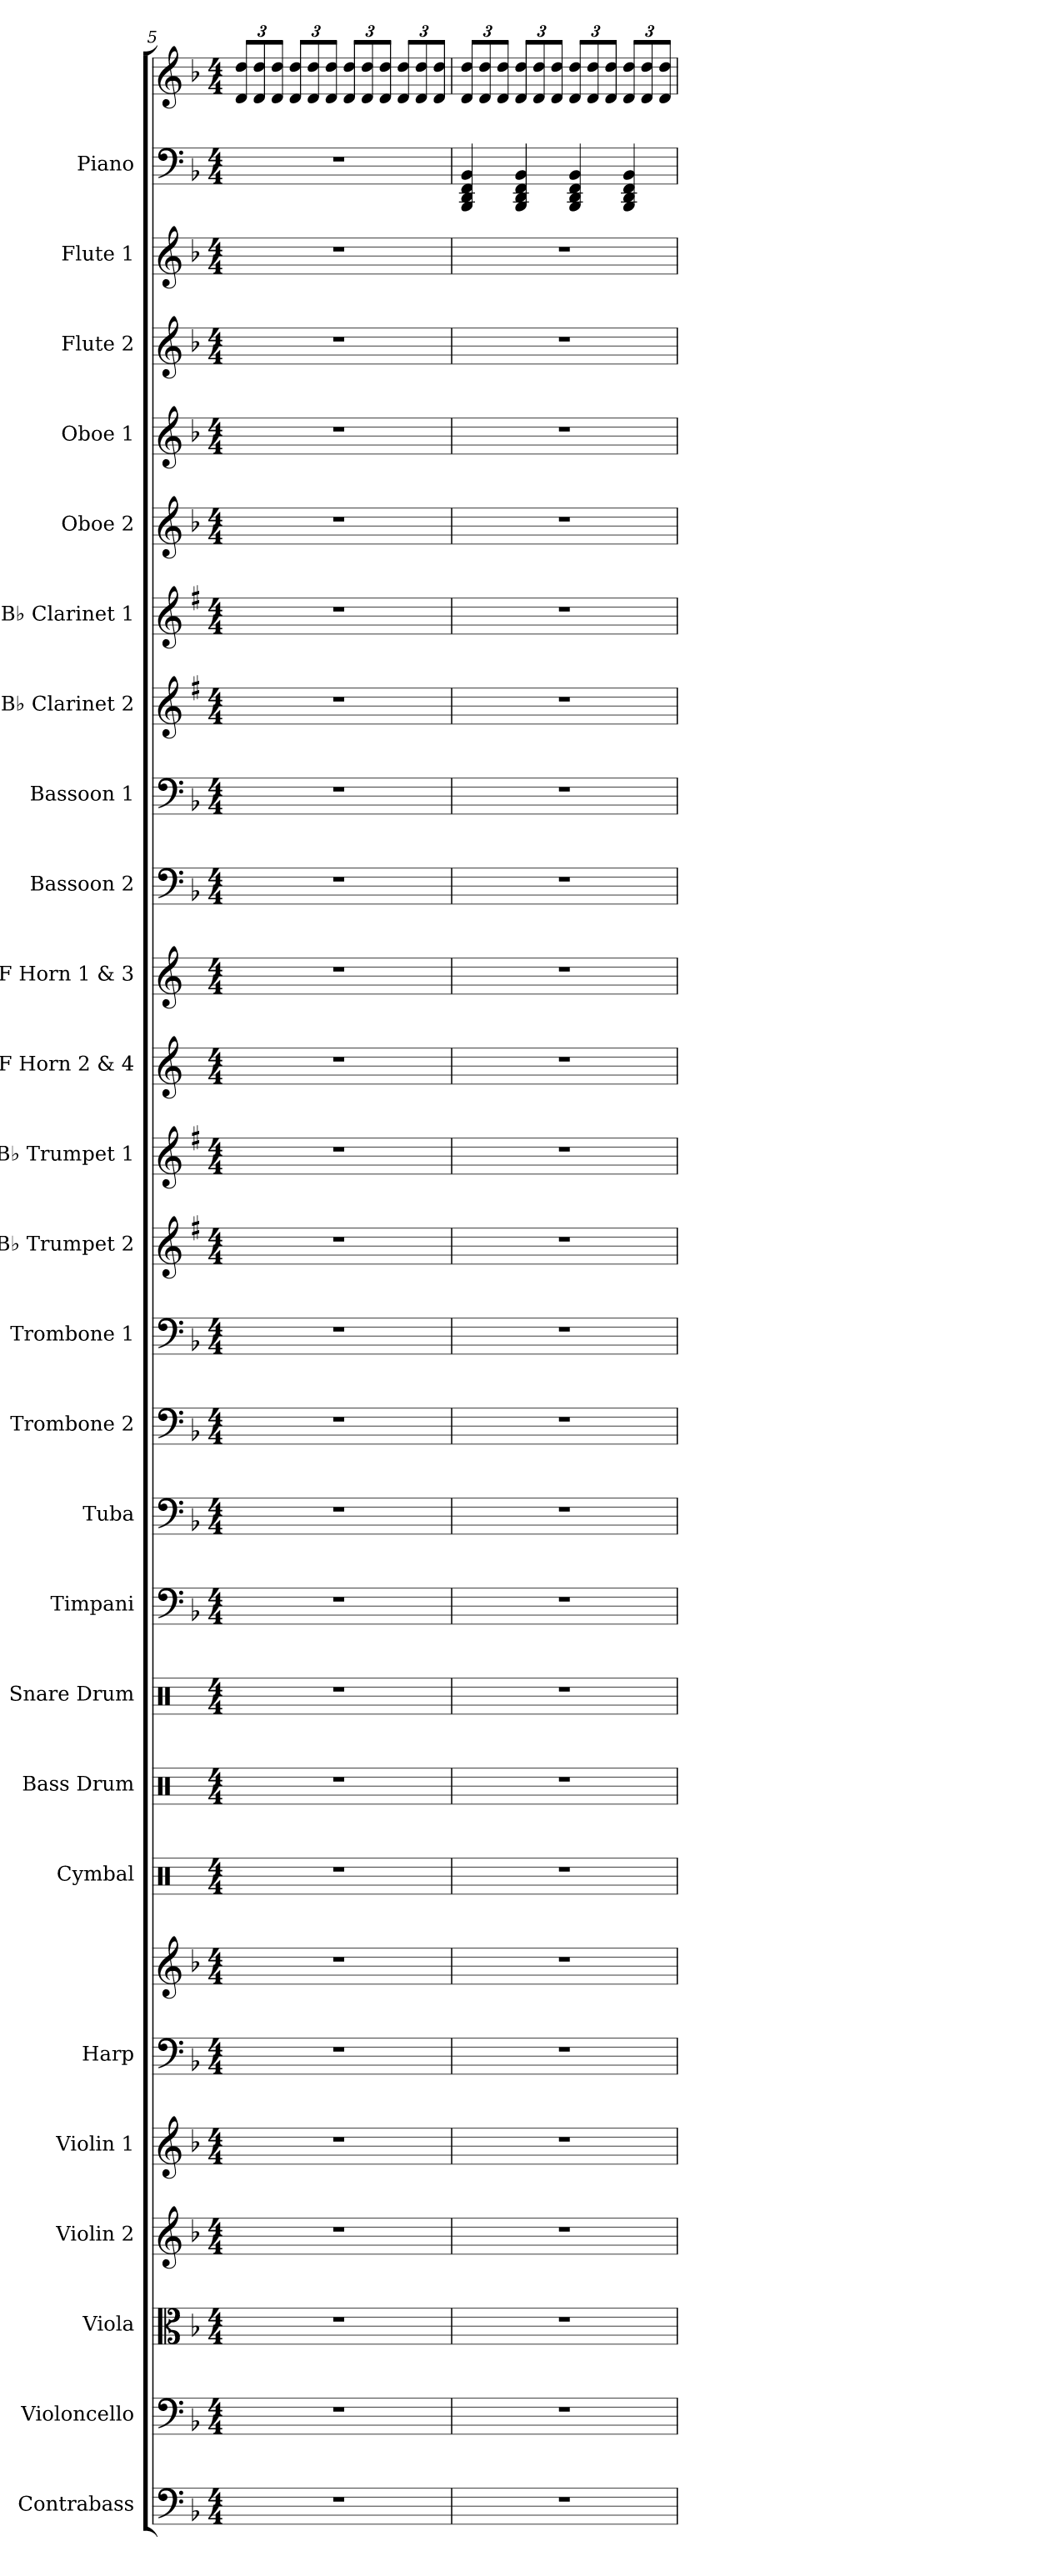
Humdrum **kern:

**kern	**kern	**kern	**kern	**kern	**kern	**kern	**kern	**kern	**kern	**kern	**kern	**kern	**kern	**kern	**kern	**kern	**kern	**kern	**kern	**kern	**kern	**kern	**kern	**kern	**kern	**kern	**kern
*part26	*part25	*part24	*part23	*part22	*part21	*part21	*part20	*part19	*part18	*part17	*part16	*part15	*part14	*part13	*part12	*part11	*part10	*part9	*part8	*part7	*part6	*part5	*part4	*part3	*part2	*part1	*part1
*staff28	*staff27	*staff26	*staff25	*staff24	*staff23	*staff22	*staff21	*staff20	*staff19	*staff18	*staff17	*staff16	*staff15	*staff14	*staff13	*staff12	*staff11	*staff10	*staff9	*staff8	*staff7	*staff6	*staff5	*staff4	*staff3	*staff2	*staff1
*I"Contrabass	*I"Violoncello	*I"Viola	*I"Violin 2	*I"Violin 1	*I"Harp	*	*I"Cymbal	*I"Bass Drum	*I"Snare Drum	*I"Timpani	*I"Tuba	*I"Trombone 2	*I"Trombone 1	*I"B♭ Trumpet 2	*I"B♭ Trumpet 1	*I"F Horn 2 &amp; 4	*I"F Horn 1 &amp; 3	*I"Bassoon 2	*I"Bassoon 1	*I"B♭ Clarinet 2	*I"B♭ Clarinet 1	*I"Oboe 2	*I"Oboe 1	*I"Flute 2	*I"Flute 1	*I"Piano	*
*I'Cb.	*I'Vc.	*I'Vla.	*I'Vln. 2	*I'Vln. 1	*I'Hrp.	*	*I'Cym.	*I'B. Dr.	*I'Sn. Dr.	*I'Timp.	*I'Tba.	*I'Tbn. 2	*I'Tbn. 1	*I'B♭ Tpt. 2	*I'B♭ Tpt. 1	*I'F Hn. 2 4	*I'F Hn. 1 3	*I'Bsn. 2	*I'Bsn. 1	*I'B♭ Cl. 2	*I'B♭ Cl. 1	*I'Ob. 2	*I'Ob. 1	*I'Fl. 2	*I'Fl. 1	*I'Pno.	*
*clefF4	*clefF4	*clefC3	*clefG2	*clefG2	*clefF4	*clefG2	*clefX	*clefX	*clefX	*clefF4	*clefF4	*clefF4	*clefF4	*clefG2	*clefG2	*clefG2	*clefG2	*clefF4	*clefF4	*clefG2	*clefG2	*clefG2	*clefG2	*clefG2	*clefG2	*clefF4	*clefG2
*ITrd7c12	*	*	*	*	*	*	*	*	*	*	*	*	*	*ITrd1c2	*ITrd1c2	*ITrd4c7	*ITrd4c7	*	*	*ITrd1c2	*ITrd1c2	*	*	*	*	*	*
*k[b-]	*k[b-]	*k[b-]	*k[b-]	*k[b-]	*k[b-]	*k[b-]	*k[]	*k[]	*k[]	*k[b-]	*k[b-]	*k[b-]	*k[b-]	*k[b-]	*k[b-]	*k[b-]	*k[b-]	*k[b-]	*k[b-]	*k[b-]	*k[b-]	*k[b-]	*k[b-]	*k[b-]	*k[b-]	*k[b-]	*k[b-]
*M4/4	*M4/4	*M4/4	*M4/4	*M4/4	*M4/4	*M4/4	*M4/4	*M4/4	*M4/4	*M4/4	*M4/4	*M4/4	*M4/4	*M4/4	*M4/4	*M4/4	*M4/4	*M4/4	*M4/4	*M4/4	*M4/4	*M4/4	*M4/4	*M4/4	*M4/4	*M4/4	*M4/4
*	*	*	*	*	*	*	*	*	*	*	*	*	*	*	*	*	*	*	*	*	*	*	*	*	*	*	*Xbrackettup
=5	=5	=5	=5	=5	=5	=5	=5	=5	=5	=5	=5	=5	=5	=5	=5	=5	=5	=5	=5	=5	=5	=5	=5	=5	=5	=5	=5
1r	1r	1r	1r	1r	1r	1r	1r	1r	1r	1r	1r	1r	1r	1r	1r	1r	1r	1r	1r	1r	1r	1r	1r	1r	1r	1r	12d/ 12dd/L
.	.	.	.	.	.	.	.	.	.	.	.	.	.	.	.	.	.	.	.	.	.	.	.	.	.	.	12d/ 12dd/
.	.	.	.	.	.	.	.	.	.	.	.	.	.	.	.	.	.	.	.	.	.	.	.	.	.	.	12d/ 12dd/J
.	.	.	.	.	.	.	.	.	.	.	.	.	.	.	.	.	.	.	.	.	.	.	.	.	.	.	12d/ 12dd/L
.	.	.	.	.	.	.	.	.	.	.	.	.	.	.	.	.	.	.	.	.	.	.	.	.	.	.	12d/ 12dd/
.	.	.	.	.	.	.	.	.	.	.	.	.	.	.	.	.	.	.	.	.	.	.	.	.	.	.	12d/ 12dd/J
.	.	.	.	.	.	.	.	.	.	.	.	.	.	.	.	.	.	.	.	.	.	.	.	.	.	.	12d/ 12dd/L
.	.	.	.	.	.	.	.	.	.	.	.	.	.	.	.	.	.	.	.	.	.	.	.	.	.	.	12d/ 12dd/
.	.	.	.	.	.	.	.	.	.	.	.	.	.	.	.	.	.	.	.	.	.	.	.	.	.	.	12d/ 12dd/J
.	.	.	.	.	.	.	.	.	.	.	.	.	.	.	.	.	.	.	.	.	.	.	.	.	.	.	12d/ 12dd/L
.	.	.	.	.	.	.	.	.	.	.	.	.	.	.	.	.	.	.	.	.	.	.	.	.	.	.	12d/ 12dd/
.	.	.	.	.	.	.	.	.	.	.	.	.	.	.	.	.	.	.	.	.	.	.	.	.	.	.	12d/ 12dd/J
=6	=6	=6	=6	=6	=6	=6	=6	=6	=6	=6	=6	=6	=6	=6	=6	=6	=6	=6	=6	=6	=6	=6	=6	=6	=6	=6	=6
1r	1r	1r	1r	1r	1r	1r	1r	1r	1r	1r	1r	1r	1r	1r	1r	1r	1r	1r	1r	1r	1r	1r	1r	1r	1r	4BBB-/ 4DD/ 4FF/ 4BB-/	12d/ 12dd/L
.	.	.	.	.	.	.	.	.	.	.	.	.	.	.	.	.	.	.	.	.	.	.	.	.	.	.	12d/ 12dd/
.	.	.	.	.	.	.	.	.	.	.	.	.	.	.	.	.	.	.	.	.	.	.	.	.	.	.	12d/ 12dd/J
.	.	.	.	.	.	.	.	.	.	.	.	.	.	.	.	.	.	.	.	.	.	.	.	.	.	4BBB-/ 4DD/ 4FF/ 4BB-/	12d/ 12dd/L
.	.	.	.	.	.	.	.	.	.	.	.	.	.	.	.	.	.	.	.	.	.	.	.	.	.	.	12d/ 12dd/
.	.	.	.	.	.	.	.	.	.	.	.	.	.	.	.	.	.	.	.	.	.	.	.	.	.	.	12d/ 12dd/J
.	.	.	.	.	.	.	.	.	.	.	.	.	.	.	.	.	.	.	.	.	.	.	.	.	.	4BBB-/ 4DD/ 4FF/ 4BB-/	12d/ 12dd/L
.	.	.	.	.	.	.	.	.	.	.	.	.	.	.	.	.	.	.	.	.	.	.	.	.	.	.	12d/ 12dd/
.	.	.	.	.	.	.	.	.	.	.	.	.	.	.	.	.	.	.	.	.	.	.	.	.	.	.	12d/ 12dd/J
.	.	.	.	.	.	.	.	.	.	.	.	.	.	.	.	.	.	.	.	.	.	.	.	.	.	4BBB-/ 4DD/ 4FF/ 4BB-/	12d/ 12dd/L
.	.	.	.	.	.	.	.	.	.	.	.	.	.	.	.	.	.	.	.	.	.	.	.	.	.	.	12d/ 12dd/
.	.	.	.	.	.	.	.	.	.	.	.	.	.	.	.	.	.	.	.	.	.	.	.	.	.	.	12d/ 12dd/J
=	=	=	=	=	=	=	=	=	=	=	=	=	=	=	=	=	=	=	=	=	=	=	=	=	=	=	=
*-	*-	*-	*-	*-	*-	*-	*-	*-	*-	*-	*-	*-	*-	*-	*-	*-	*-	*-	*-	*-	*-	*-	*-	*-	*-	*-	*-
